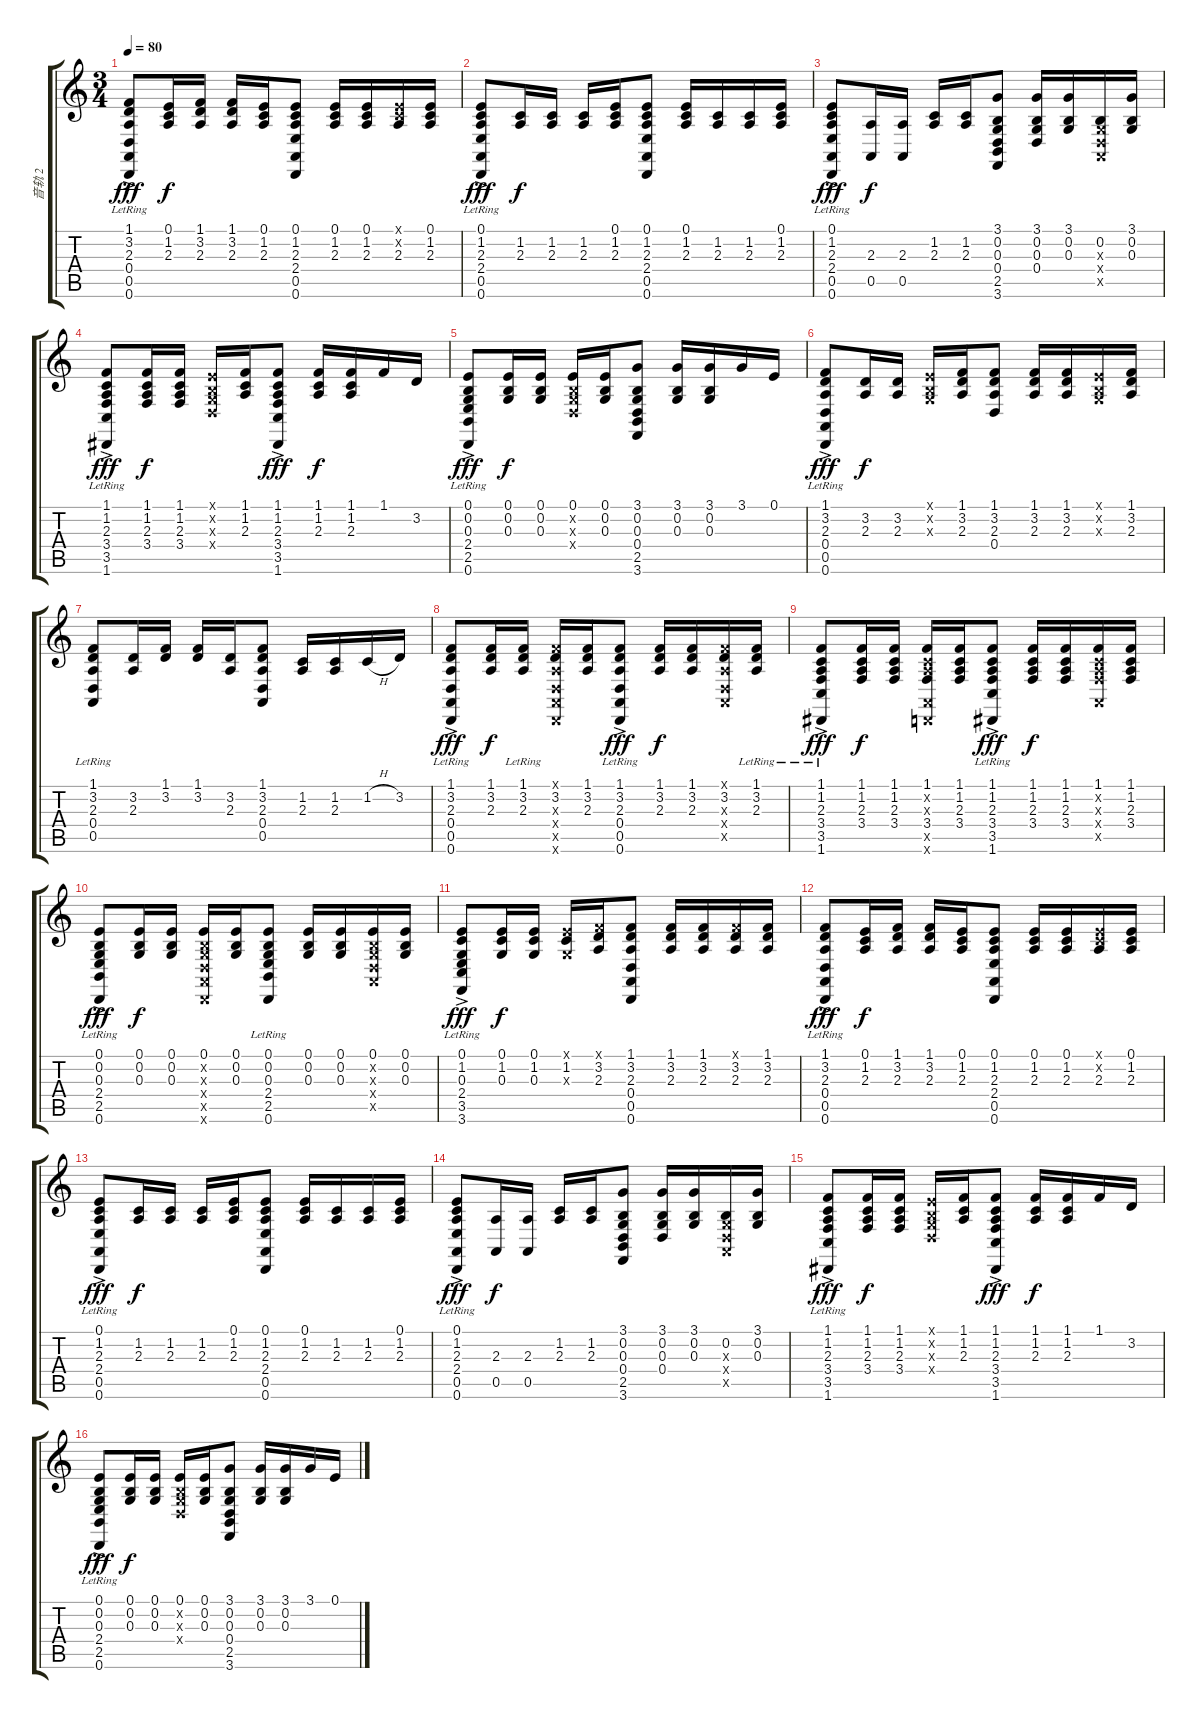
\track ("音轨 2" "音轨 2") {instrument acousticgrandpiano}
\staff {score tabs}
\tuning (E4 B3 G3 D3 A2 D2) {hide}
\ts (3 4)
\tempo 80
\clef g2
\ks c
(1.1{ac lr} 3.2{ac lr} 2.3{ac lr} 0.4{ac lr} 0.5{ac lr} 0.6{ac lr}).8{dy fff} (0.1 1.2 2.3).16{dy f volume 10} (1.1 3.2 2.3).16{volume 10} (1.1 3.2 2.3).16{volume 10} (0.1 1.2 2.3).16{volume 10} (0.1 1.2 2.3 2.4 0.5 0.6).8 (0.1 1.2 2.3).16{volume 10} (0.1 1.2 2.3).16{volume 10} (0.1{x} 1.2{x} 2.3).16{volume 10} (0.1 1.2 2.3).16{volume 10} |
(0.1{ac lr} 1.2{ac lr} 2.3{ac lr} 2.4{ac lr} 0.5{ac lr} 0.6{ac lr}).8{dy fff} (1.2 2.3).16{dy f volume 10} (1.2 2.3).16{volume 10} (1.2 2.3).16{volume 10} (0.1 1.2 2.3).16{volume 10} (0.1 1.2 2.3 2.4 0.5 0.6).8 (0.1 1.2 2.3).16{volume 10} (1.2 2.3).16{volume 10} (1.2 2.3).16{volume 10} (0.1 1.2 2.3).16{volume 10} |
(0.1{ac lr} 1.2{ac lr} 2.3{ac lr} 2.4{ac lr} 0.5{ac lr} 0.6{ac lr}).8{dy fff} (2.3 0.5).16{dy f volume 11} (2.3 0.5).16{volume 11} (1.2 2.3).16{volume 11} (1.2 2.3).16{volume 11} (3.1 0.2 0.3 0.4 2.5 3.6).8 (3.1 0.2 0.3 0.4).16{volume 10} (3.1 0.2 0.3).16{volume 11} (0.2 0.3{x} 0.4{x} 0.5{x}).16{volume 10} (3.1 0.2 0.3).16{volume 11} |
(1.1{ac lr} 1.2{ac lr} 2.3{ac lr} 3.4{ac lr} 3.5{ac lr} 1.6{ac lr}).8{dy fff} (1.1 1.2 2.3 3.4).16{dy f volume 11} (1.1 1.2 2.3 3.4).16{volume 11} (0.1{x} 0.2{x} 0.3{x} 0.4{x}).16{volume 13} (1.1 1.2 2.3).16{volume 11} (1.1 1.2{ac} 2.3 3.4 3.5 1.6).8{dy fff} (1.1 1.2 2.3).16{dy f volume 11} (1.1 1.2 2.3).16{volume 10} 1.1.16 3.2.16 |
(0.1{ac lr} 0.2{ac lr} 0.3{ac lr} 2.4{ac lr} 2.5{ac lr} 0.6{ac lr}).8{dy fff} (0.1 0.2 0.3).16{dy f volume 11} (0.1 0.2 0.3).16{volume 11} (0.1 0.2{x} 0.3{x} 0.4{x}).16{volume 13} (0.1 0.2 0.3).16{volume 11} (3.1 0.2 0.3 0.4 2.5 3.6).8 (3.1 0.2 0.3).16{volume 11} (3.1 0.2 0.3).16{volume 10} 3.1.16 0.1.16 |
(1.1{ac lr} 3.2{ac lr} 2.3{ac lr} 0.4{ac lr} 0.5{ac} 0.6{ac lr}).8{dy fff} (3.2 2.3).16{dy f volume 11} (3.2 2.3).16{volume 11} (0.1{x} 0.2{x} 0.3{x}).16 (1.1 3.2 2.3).16{volume 11} (1.1 3.2 2.3 0.4).8 (1.1 3.2 2.3).16{volume 11} (1.1 3.2 2.3).16 (0.1{x} 0.2{x} 0.3{x}).16 (1.1 3.2 2.3).16{volume 11} |
(1.1{lr} 3.2{lr} 2.3{lr} 0.4{lr} 0.5{lr}).8 (3.2 2.3).16{volume 10} (1.1 3.2).16{volume 11} (1.1 3.2).16{volume 11} (3.2 2.3).16{volume 12} (1.1 3.2 2.3 0.4 0.5).8 (1.2 2.3).16{volume 11} (1.2 2.3).16{volume 11} 1.2{h}.16 3.2.16 |
(1.1{ac lr} 3.2{ac lr} 2.3{ac lr} 0.4{ac lr} 0.5{ac lr} 0.6{ac lr}).8{dy fff} (1.1 3.2 2.3).16{dy f volume 12} (1.1{lr} 3.2{lr} 2.3{lr}).16{volume 11} (1.1{x} 3.2 2.3{x} 0.4{x} 0.5{x} 0.6{x}).16 (1.1 3.2 2.3).16{volume 12} (1.1{ac lr} 3.2{ac lr} 2.3{ac lr} 0.4{ac lr} 0.5{ac lr} 0.6{ac lr}).8{dy fff} (1.1 3.2 2.3).16{dy f volume 12} (1.1 3.2 2.3).16{volume 11} (1.1{x} 3.2 2.3{x} 0.4{x} 0.5{x}).16 (1.1{lr} 3.2{lr} 2.3{lr}).16{volume 12} |
(1.1{ac lr} 1.2{ac lr} 2.3{ac lr} 3.4{ac lr} 3.5{ac lr} 1.6{ac lr}).8{dy fff} (1.1 1.2 2.3 3.4).16{dy f volume 10} (1.1 1.2 2.3 3.4).16{volume 10} (1.1 1.2{x} 2.3{x} 3.4 0.5{x} 0.6{x}).16{volume 10} (1.1 1.2 2.3 3.4).16{volume 10} (1.1{ac lr} 1.2{ac lr} 2.3{ac lr} 3.4{ac lr} 3.5{ac lr} 1.6{ac lr}).8{dy fff} (1.1 1.2 2.3 3.4).16{dy f volume 10} (1.1 1.2 2.3 3.4).16{volume 10} (1.1 1.2{x} 2.3{x} 3.4{x} 0.5{x}).16{volume 10} (1.1 1.2 2.3 3.4).16{volume 10} |
(0.1{ac lr} 0.2{ac lr} 0.3{ac lr} 2.4{ac lr} 2.5{ac lr} 0.6{ac lr}).8{dy fff} (0.1 0.2 0.3).16{dy f volume 10} (0.1 0.2 0.3).16{volume 10} (0.1 0.2{x} 0.3{x} 0.4{x} 0.5{x} 0.6{x}).16{volume 10} (0.1 0.2 0.3).16{volume 10} (0.1{lr} 0.2{lr} 0.3 2.4{lr} 2.5{lr} 0.6{lr}).8 (0.1 0.2 0.3).16{volume 10} (0.1 0.2 0.3).16{volume 10} (0.1 0.2{x} 0.3{x} 0.4{x} 0.5{x}).16{volume 10} (0.1 0.2 0.3).16{volume 10} |
(0.1{ac lr} 1.2{ac lr} 0.3{ac lr} 2.4{ac lr} 3.5{ac lr} 3.6{ac lr}).8{dy fff} (0.1 1.2 0.3).16{dy f volume 10} (0.1 1.2 0.3).16{volume 10} (0.1{x} 1.2 0.3{x}).16{volume 10} (1.1{x} 3.2 2.3).16{volume 10} (1.1 3.2 2.3 0.4 0.5 0.6).8 (1.1 3.2 2.3).16{volume 10} (1.1 3.2 2.3).16{volume 10} (1.1{x} 3.2 2.3).16{volume 10} (1.1 3.2 2.3).16{volume 10} |
(1.1{ac lr} 3.2{ac lr} 2.3{ac lr} 0.4{ac lr} 0.5{ac lr} 0.6{ac lr}).8{dy fff} (0.1 1.2 2.3).16{dy f volume 10} (1.1 3.2 2.3).16{volume 10} (1.1 3.2 2.3).16{volume 10} (0.1 1.2 2.3).16{volume 10} (0.1 1.2 2.3 2.4 0.5 0.6).8 (0.1 1.2 2.3).16{volume 10} (0.1 1.2 2.3).16{volume 10} (0.1{x} 1.2{x} 2.3).16{volume 10} (0.1 1.2 2.3).16{volume 10} |
(0.1{ac lr} 1.2{ac lr} 2.3{ac lr} 2.4{ac lr} 0.5{ac lr} 0.6{ac lr}).8{dy fff} (1.2 2.3).16{dy f volume 10} (1.2 2.3).16{volume 10} (1.2 2.3).16{volume 10} (0.1 1.2 2.3).16{volume 10} (0.1 1.2 2.3 2.4 0.5 0.6).8 (0.1 1.2 2.3).16{volume 10} (1.2 2.3).16{volume 10} (1.2 2.3).16{volume 10} (0.1 1.2 2.3).16{volume 10} |
(0.1{ac lr} 1.2{ac lr} 2.3{ac lr} 2.4{ac lr} 0.5{ac lr} 0.6{ac lr}).8{dy fff} (2.3 0.5).16{dy f volume 11} (2.3 0.5).16{volume 11} (1.2 2.3).16{volume 11} (1.2 2.3).16{volume 11} (3.1 0.2 0.3 0.4 2.5 3.6).8 (3.1 0.2 0.3 0.4).16{volume 10} (3.1 0.2 0.3).16{volume 11} (0.2 0.3{x} 0.4{x} 0.5{x}).16{volume 10} (3.1 0.2 0.3).16{volume 11} |
(1.1{ac lr} 1.2{ac lr} 2.3{ac lr} 3.4{ac lr} 3.5{ac lr} 1.6{ac lr}).8{dy fff} (1.1 1.2 2.3 3.4).16{dy f volume 11} (1.1 1.2 2.3 3.4).16{volume 11} (0.1{x} 0.2{x} 0.3{x} 0.4{x}).16{volume 13} (1.1 1.2 2.3).16{volume 11} (1.1 1.2{ac} 2.3 3.4 3.5 1.6).8{dy fff} (1.1 1.2 2.3).16{dy f volume 11} (1.1 1.2 2.3).16{volume 10} 1.1.16 3.2.16 |
(0.1{ac lr} 0.2{ac lr} 0.3{ac lr} 2.4{ac lr} 2.5{ac lr} 0.6{ac lr}).8{dy fff} (0.1 0.2 0.3).16{dy f volume 11} (0.1 0.2 0.3).16{volume 11} (0.1 0.2{x} 0.3{x} 0.4{x}).16{volume 13} (0.1 0.2 0.3).16{volume 11} (3.1 0.2 0.3 0.4 2.5 3.6).8 (3.1 0.2 0.3).16{volume 11} (3.1 0.2 0.3).16{volume 10} 3.1.16 0.1.16
